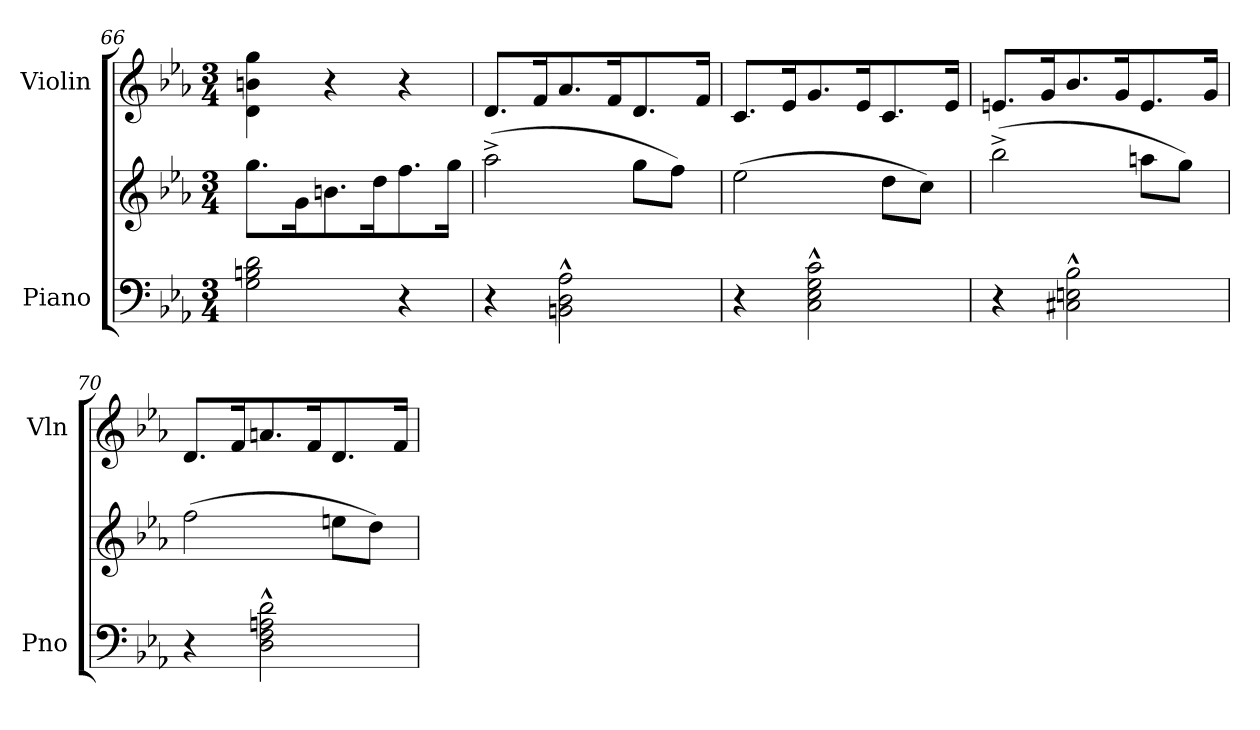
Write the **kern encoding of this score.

**kern	**kern	**kern
*part2	*part2	*part1
*staff3	*staff2	*staff1
*I"Piano	*	*I"Violin
*I'Pno	*	*I'Vln
*clefF4	*clefG2	*clefG2
*k[b-e-a-]	*k[b-e-a-]	*k[b-e-a-]
*M3/4	*M3/4	*M3/4
=66	=66	=66
2G\ 2Bn\ 2d\	8.gg\L	4d\ 4bn\ 4gg\
.	16g\K	.
.	8.bn\	4r
.	16dd\K	.
4r	8.ff\	4r
.	16gg\Jk	.
=67	=67	=67
4r	(>2aa-^\	8.d/L
.	.	16f/K
2BBn\^^ 2D\^^ 2A-\^^	.	8.a-/
.	.	16f/K
.	8gg\L	8.d/
.	8ff\J)	.
.	.	16f/Jk
=68	=68	=68
4r	(>2ee-\	8.c/L
.	.	16e-/K
2C\^^ 2E-\^^ 2G\^^ 2c\^^	.	8.g/
.	.	16e-/K
.	8dd\L	8.c/
.	8cc\J)	.
.	.	16e-/Jk
=69	=69	=69
4r	(>2bb-^\	8.en/L
.	.	16g/K
2C#X\^^ 2En\^^ 2B-\^^	.	8.b-/
.	.	16g/K
.	8aan\L	8.e/
.	8gg\J)	.
.	.	16g/Jk
=70	=70	=70
4r	(>2ff\	8.d/L
.	.	16f/K
2D\^^ 2F\^^ 2An\^^ 2d\^^	.	8.an/
.	.	16f/K
.	8een\L	8.d/
.	8dd\J)	.
.	.	16f/Jk
=	=	=
*-	*-	*-
